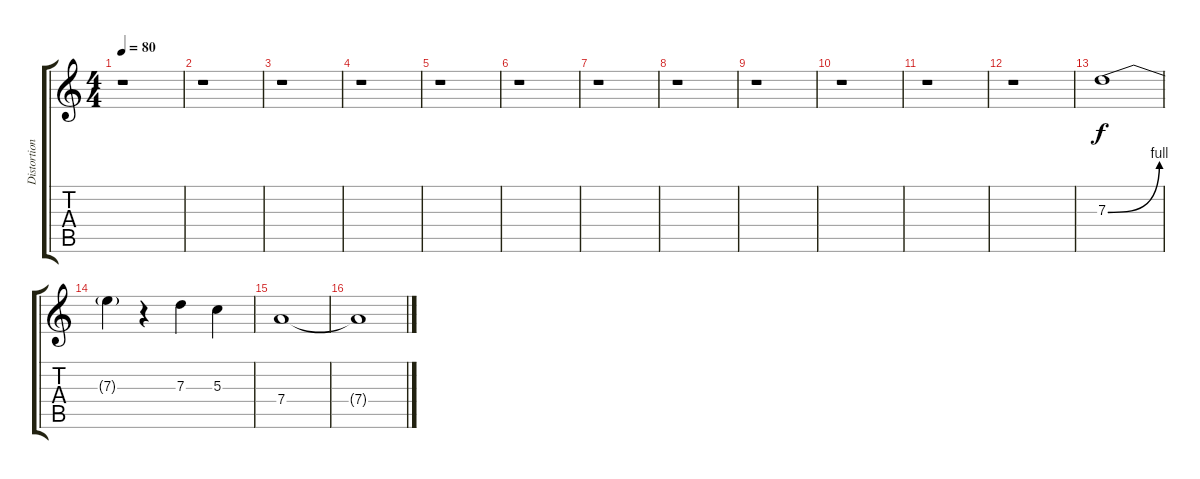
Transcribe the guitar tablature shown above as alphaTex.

\track ("Distortion Guitar" "Distortion") {instrument distortionguitar}
\staff {score tabs}
\tuning (E4 B3 G3 D3 A2 E2) {hide}
\ts (4 4)
\tempo 80
\clef g2
\ks c
r.1{dy f} |
r.1 |
r.1 |
r.1 |
r.1 |
r.1 |
r.1 |
r.1 |
r.1 |
r.1 |
r.1 |
r.1 |
7.3{be (bend 0 0 60 4)}.1 |
7.3{t}.4 r.4 7.3.4 5.3.4 |
7.4.1 |
7.4{t}.1
